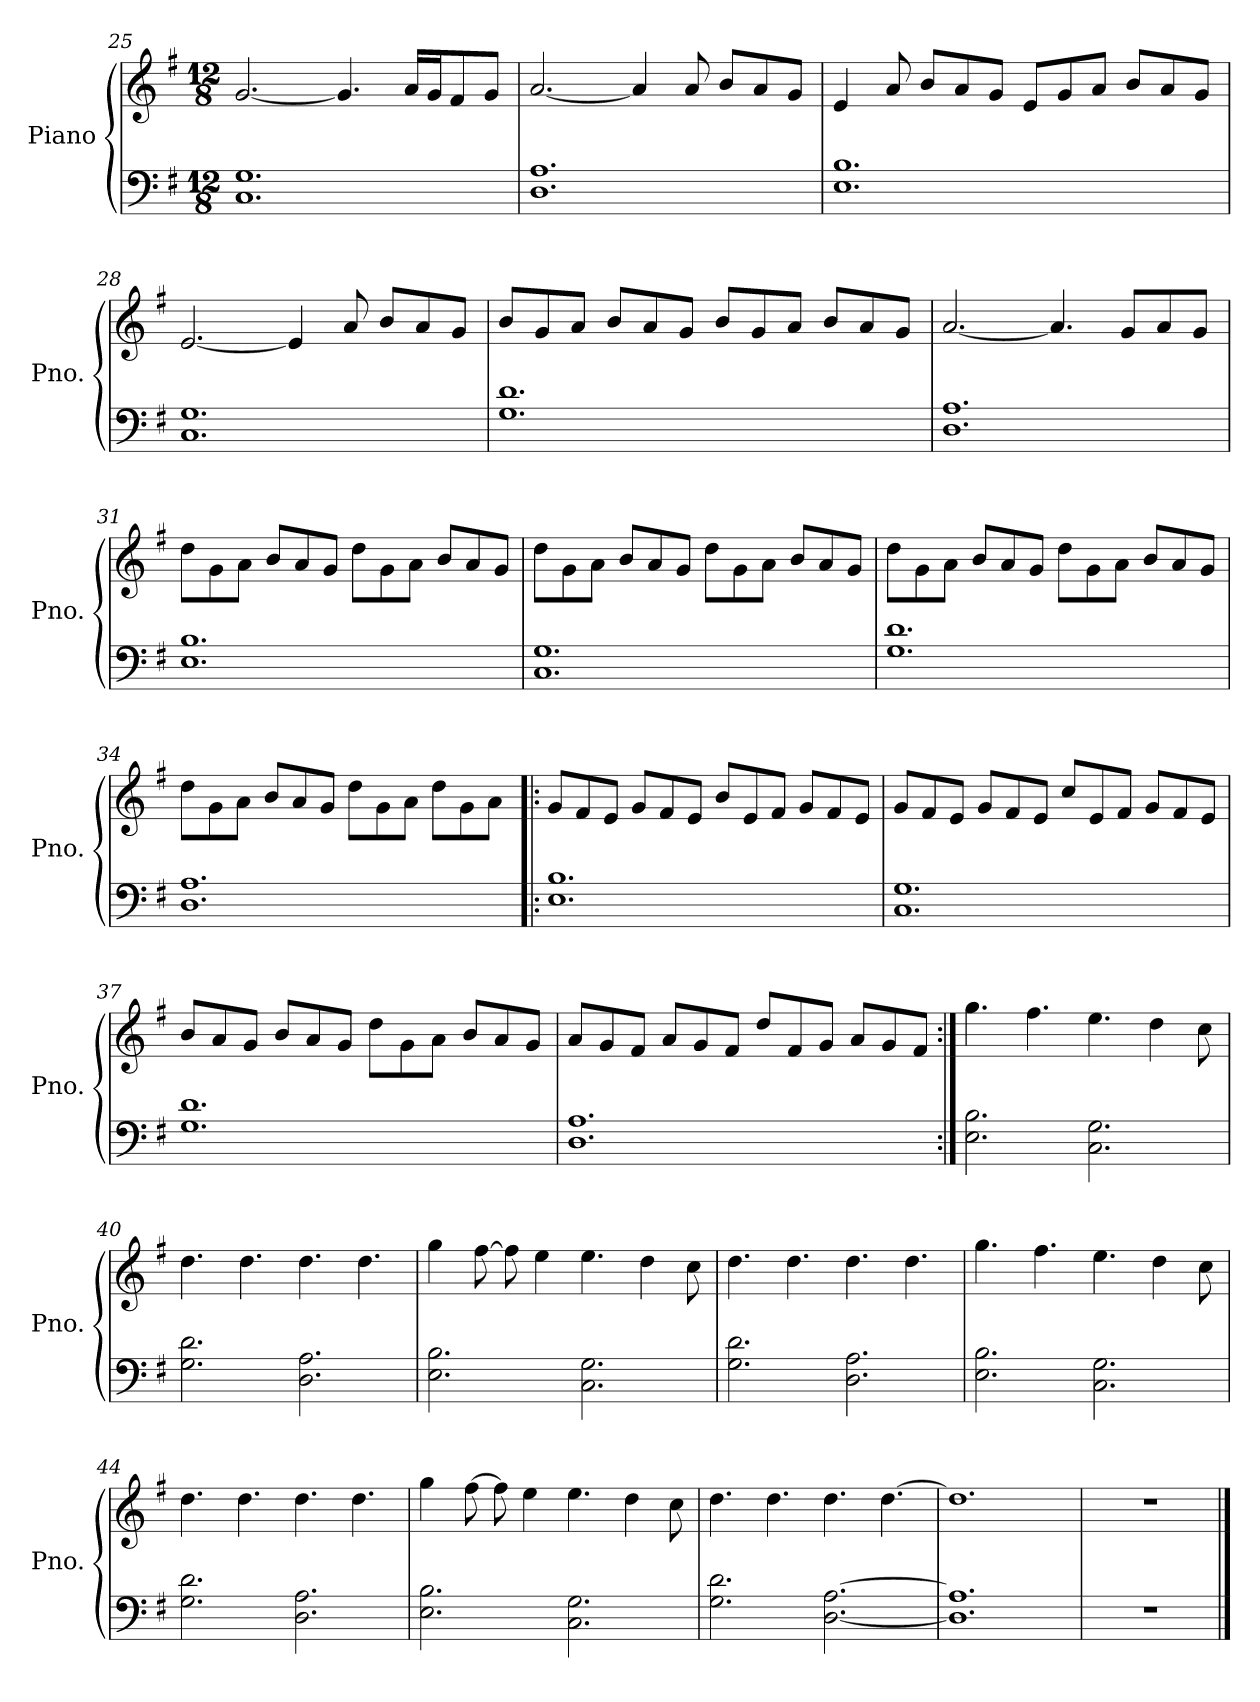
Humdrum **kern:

**kern	**kern
*part1	*part1
*staff2	*staff1
*I"Piano	*
*I'Pno.	*
!!LO:PB:g=z
*clefF4	*clefG2
*k[f#]	*k[f#]
*M12/8	*M12/8
=25	=25
1.C 1.G	[2.g/
.	4.g/]
.	16a/LL
.	16g/J
.	8f#/
.	8g/J
=26	=26
1.D 1.A	[2.a/
.	4a/]
.	8a/
.	8b/L
.	8a/
.	8g/J
=27	=27
1.E 1.B	4e/
.	8a/
.	8b/L
.	8a/
.	8g/J
.	8e/L
.	8g/
.	8a/J
.	8b/L
.	8a/
.	8g/J
=28	=28
1.C 1.G	[2.e/
.	4e/]
.	8a/
.	8b/L
.	8a/
.	8g/J
!!LO:LB:g=z
=29	=29
1.G 1.d	8b/L
.	8g/
.	8a/J
.	8b/L
.	8a/
.	8g/J
.	8b/L
.	8g/
.	8a/J
.	8b/L
.	8a/
.	8g/J
=30	=30
1.D 1.A	[2.a/
.	4.a/]
.	8g/L
.	8a/
.	8g/J
=31	=31
1.E 1.B	8dd\L
.	8g\
.	8a\J
.	8b/L
.	8a/
.	8g/J
.	8dd\L
.	8g\
.	8a\J
.	8b/L
.	8a/
.	8g/J
=32	=32
1.C 1.G	8dd\L
.	8g\
.	8a\J
.	8b/L
.	8a/
.	8g/J
.	8dd\L
.	8g\
.	8a\J
.	8b/L
.	8a/
.	8g/J
!!LO:LB:g=z
=33	=33
1.G 1.d	8dd\L
.	8g\
.	8a\J
.	8b/L
.	8a/
.	8g/J
.	8dd\L
.	8g\
.	8a\J
.	8b/L
.	8a/
.	8g/J
=34	=34
1.D 1.A	8dd\L
.	8g\
.	8a\J
.	8b/L
.	8a/
.	8g/J
.	8dd\L
.	8g\
.	8a\J
.	8dd\L
.	8g\
.	8a\J
=35!|:	=35!|:
*	*MM71
1.E 1.B	8g/L
.	8f#/
.	8e/J
.	8g/L
.	8f#/
.	8e/J
.	8b/L
.	8e/
.	8f#/J
.	8g/L
.	8f#/
.	8e/J
!!LO:LB:g=z
=36	=36
1.C 1.G	8g/L
.	8f#/
.	8e/J
.	8g/L
.	8f#/
.	8e/J
.	8cc/L
.	8e/
.	8f#/J
.	8g/L
.	8f#/
.	8e/J
=37	=37
1.G 1.d	8b/L
.	8a/
.	8g/J
.	8b/L
.	8a/
.	8g/J
.	8dd\L
.	8g\
.	8a\J
.	8b/L
.	8a/
.	8g/J
=38	=38
1.D 1.A	8a/L
.	8g/
.	8f#/J
.	8a/L
.	8g/
.	8f#/J
.	8dd/L
.	8f#/
.	8g/J
.	8a/L
.	8g/
.	8f#/J
!!LO:LB:g=z
=39:|!	=39:|!
*	*MM72
2.E\ 2.B\	4.gg\
.	4.ff#\
2.C\ 2.G\	4.ee\
.	4dd\
.	8cc\
=40	=40
2.G\ 2.d\	4.dd\
.	4.dd\
2.D\ 2.A\	4.dd\
.	4.dd\
=41	=41
2.E\ 2.B\	4gg\
.	[8ff#\
.	8ff#\]
.	4ee\
2.C\ 2.G\	4.ee\
.	4dd\
.	8cc\
=42	=42
2.G\ 2.d\	4.dd\
.	4.dd\
2.D\ 2.A\	4.dd\
.	4.dd\
=43	=43
2.E\ 2.B\	4.gg\
.	4.ff#\
2.C\ 2.G\	4.ee\
.	4dd\
.	8cc\
=44	=44
2.G\ 2.d\	4.dd\
.	4.dd\
2.D\ 2.A\	4.dd\
.	4.dd\
!!LO:LB:g=z
=45	=45
2.E\ 2.B\	4gg\
.	[8ff#\
.	8ff#\]
.	4ee\
2.C\ 2.G\	4.ee\
.	4dd\
.	8cc\
=46	=46
2.G\ 2.d\	4.dd\
.	4.dd\
[2.D\ [2.A\	4.dd\
.	[4.dd\
=47	=47
1.D] 1.A]	1.dd]
=48	=48
1.r	1.r
==	==
*-	*-
